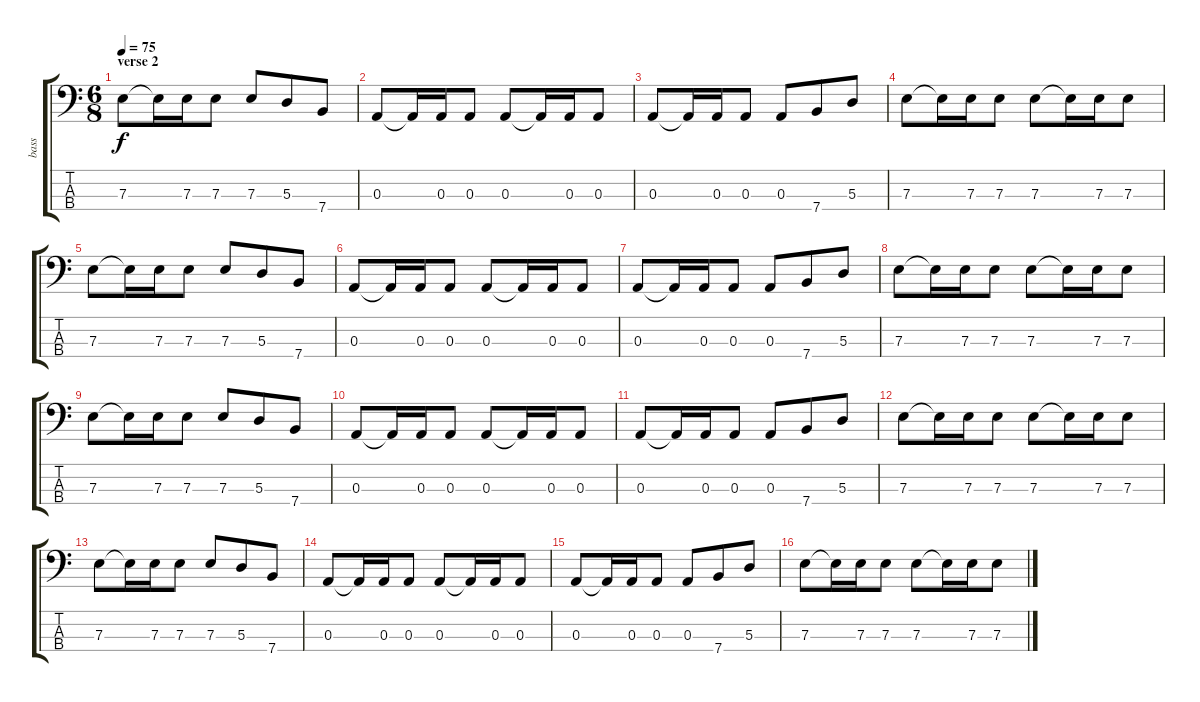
\track ("bass" "bass") {instrument electricbassfinger}
\staff {score tabs}
\tuning (G2 D2 A1 E1) {hide}
\ts (6 8)
\section ("" "verse 2")
\tempo 75
\clef f4
\ks c
7.3.8{dy f} 7.3{t}.16 7.3.16 7.3.8 7.3.8 5.3.8 7.4.8 |
0.3.8 0.3{t}.16 0.3.16 0.3.8 0.3.8 0.3{t}.16 0.3.16 0.3.8 |
0.3.8 0.3{t}.16 0.3.16 0.3.8 0.3.8 7.4.8 5.3.8 |
7.3.8 7.3{t}.16 7.3.16 7.3.8 7.3.8 7.3{t}.16 7.3.16 7.3.8 |
7.3.8 7.3{t}.16 7.3.16 7.3.8 7.3.8 5.3.8 7.4.8 |
0.3.8 0.3{t}.16 0.3.16 0.3.8 0.3.8 0.3{t}.16 0.3.16 0.3.8 |
0.3.8 0.3{t}.16 0.3.16 0.3.8 0.3.8 7.4.8 5.3.8 |
7.3.8 7.3{t}.16 7.3.16 7.3.8 7.3.8 7.3{t}.16 7.3.16 7.3.8 |
7.3.8 7.3{t}.16 7.3.16 7.3.8 7.3.8 5.3.8 7.4.8 |
0.3.8 0.3{t}.16 0.3.16 0.3.8 0.3.8 0.3{t}.16 0.3.16 0.3.8 |
0.3.8 0.3{t}.16 0.3.16 0.3.8 0.3.8 7.4.8 5.3.8 |
7.3.8 7.3{t}.16 7.3.16 7.3.8 7.3.8 7.3{t}.16 7.3.16 7.3.8 |
7.3.8 7.3{t}.16 7.3.16 7.3.8 7.3.8 5.3.8 7.4.8 |
0.3.8 0.3{t}.16 0.3.16 0.3.8 0.3.8 0.3{t}.16 0.3.16 0.3.8 |
0.3.8 0.3{t}.16 0.3.16 0.3.8 0.3.8 7.4.8 5.3.8 |
7.3.8 7.3{t}.16 7.3.16 7.3.8 7.3.8 7.3{t}.16 7.3.16 7.3.8
